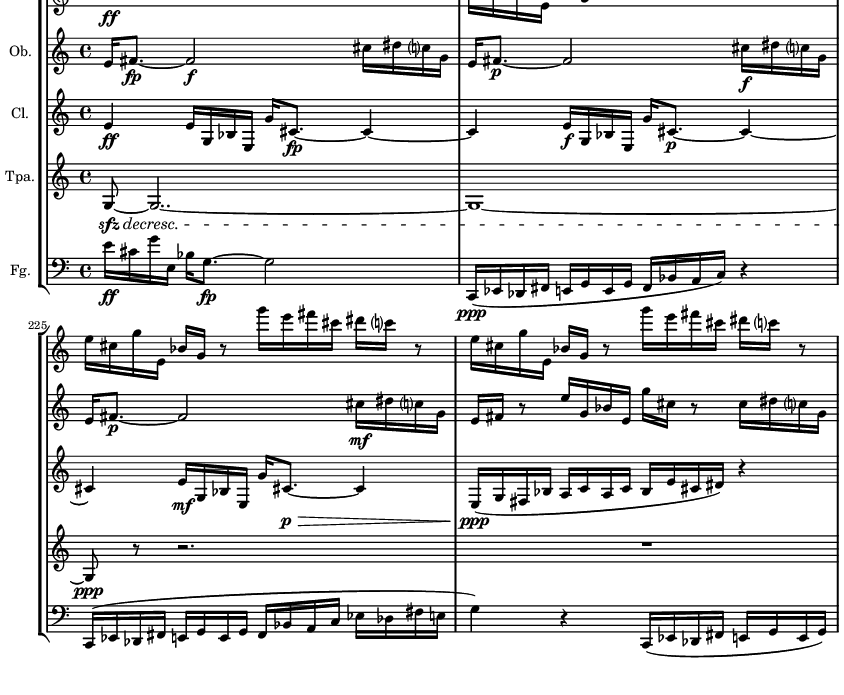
\version "2.11.64"

\include "../config/lib.ly"

#(set-global-staff-size 12.5)

global = {
  \time 4/4
  \set Score.currentBarNumber = #223
  \bar ""
  \bracketUp
}

flauta = {
  \relative c''' {
    g2\ff g'16 e fis cis dis c? r8
    %% toca também material do fagote transposto oitava acima
    e,16 cis g' e, bes' g r8 g''16 e fis cis dis c? r8
    e,16 cis g' e, bes' g r8 g''16 e fis cis dis c? r8
    e,16 cis g' e, bes' g r8 g''16 e fis cis dis c? r8
  }
}

oboe = {
  \relative c' {
    e16 fis8.~\fp fis2\f cis'16 dis c? g
    e fis8.~\p fis2 cis'16\f dis c? g
    e fis8.~\p fis2 cis'16\mf dis c? g
    %% toca também material do clarinte transposto oitava acima
    e fis r8 e'16 g, bes e, g' cis, r8 cis16 dis c? g
  }
}

clarinete = {
  \relative c' {
    e4\ff e16 g, bes e, g' cis,8.~\fp cis4~
    cis4 e16\f g, bes e, g' cis,8.~\p cis4~
    cis4 e16\mf g, bes e, g' cis,8.~\p\> cis4
    \crescTextCresc
    e,16\ppp( g fis bes a c a c bes e cis dis) r4
  }
}

fagote = {
  \clef bass
  \relative c' {
    e16\ff cis g' e, bes' g8.~\fp g2
    c,,16\ppp( ees des fis e g e g fis bes a c) r4
    c,16( ees des fis e g e g fis bes a c ees des fis e
    g4) r c,,16( ees des fis e g e g)
  }
}

trompa = {
  \relative c' {
    \dimTextDecresc
    g8~\sfz\> g2..~
    g1~
    g8\ppp r8 r2.
    R1
  }
}

\score {
  \new StaffGroup <<
    \new Staff <<
      \set Staff.instrumentName = \markup {\hcenter-in #5 "Fl."}
      \global
      \flauta
    >>
    \new Staff <<
      \set Staff.instrumentName = \markup {\hcenter-in #5 "Ob."}
      \global
      \oboe
    >>
    \new Staff <<
      \set Staff.instrumentName = \markup {\hcenter-in #5 "Cl."}
      \global
      \clarinete
    >>
    \new Staff <<
      \set Staff.instrumentName = \markup {\hcenter-in #5 "Tpa."}
      \global
      \trompa
    >>
    \new Staff <<
      \set Staff.instrumentName = \markup {\hcenter-in #5 "Fg."}
      \global
      \fagote
    >>
  >>
  \layout {
    \context {
      \Staff \consists "Horizontal_bracket_engraver"
    }
  }
}
\paper {
  paper-width = 14.3\cm
  paper-height = 14.5\cm
  line-width = 13.4\cm
  head-separation = -1\cm
  left-margin = .8\cm
  top-margin = -1\cm
  bottom-margin = -2\cm
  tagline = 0
  print-page-number = #'nil
  head-separation = -1\cm
  indent = #0
}
